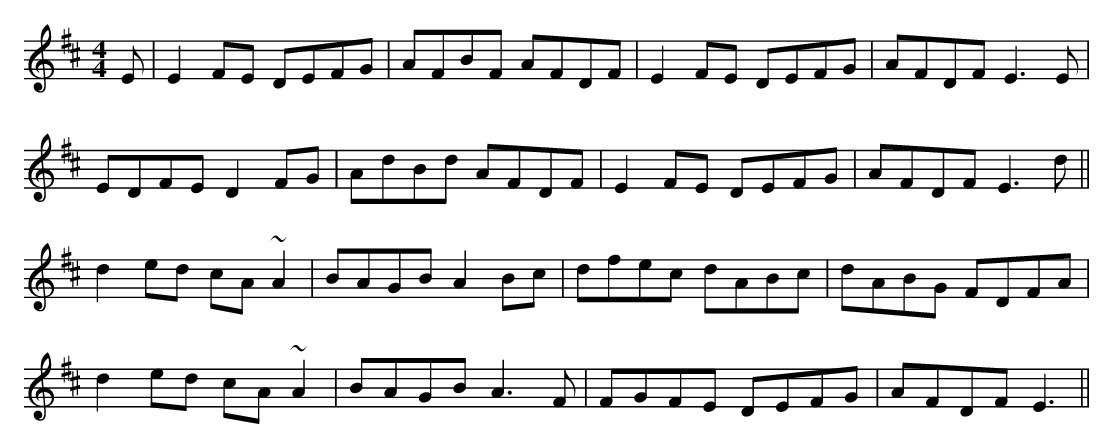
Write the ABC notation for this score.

X:1
M:4/4
K:D
E|E2FE DEFG|AFBF AFDF|E2FE DEFG|AFDF E3E|
EDFE D2FG|AdBd AFDF|E2FE DEFG|AFDF E3d||
d2ed cA~A2|BAGB A2Bc|dfec dABc|dABG FDFA|
d2ed cA~A2|BAGB A3F|FGFE DEFG|AFDF E3||
